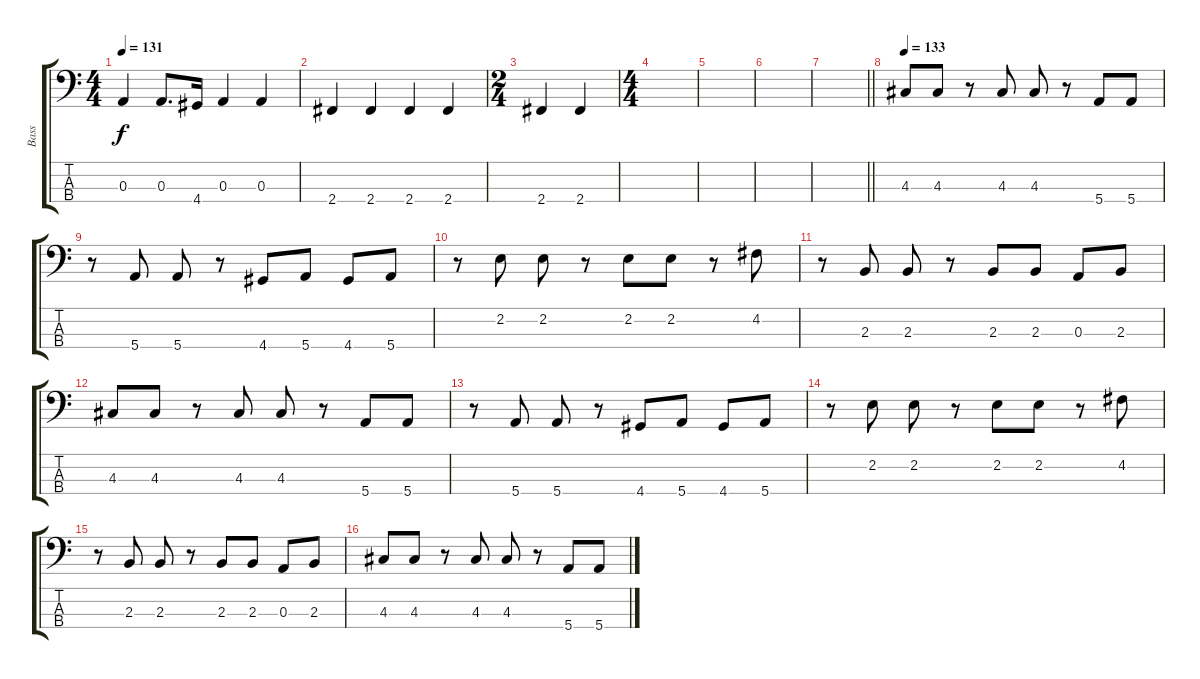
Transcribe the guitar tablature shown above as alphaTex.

\track ("Bass" "Bass") {instrument electricbassfinger}
\staff {score tabs}
\tuning (G2 D2 A1 E1) {hide}
\ts (4 4)
\tempo 131
\clef f4
\ks c
0.3{t}.4{dy f} 0.3.8{d} 4.4.16 0.3.4 0.3.4 |
2.4.4 2.4.4 2.4.4 2.4.4 |
\ts (2 4)
2.4.4 2.4.4 |
\ts (4 4)
|
|
|
\barLineRight lightlight
|
\tempo 133
4.3.8 4.3.8 r.8 4.3.8 4.3.8 r.8 5.4.8 5.4.8 |
r.8 5.4.8 5.4.8 r.8 4.4.8 5.4.8 4.4.8 5.4.8 |
r.8 2.2.8 2.2.8 r.8 2.2.8 2.2.8 r.8 4.2.8 |
r.8 2.3.8 2.3.8 r.8 2.3.8 2.3.8 0.3.8 2.3.8 |
4.3.8 4.3.8 r.8 4.3.8 4.3.8 r.8 5.4.8 5.4.8 |
r.8 5.4.8 5.4.8 r.8 4.4.8 5.4.8 4.4.8 5.4.8 |
r.8 2.2.8 2.2.8 r.8 2.2.8 2.2.8 r.8 4.2.8 |
r.8 2.3.8 2.3.8 r.8 2.3.8 2.3.8 0.3.8 2.3.8 |
4.3.8 4.3.8 r.8 4.3.8 4.3.8 r.8 5.4.8 5.4.8
